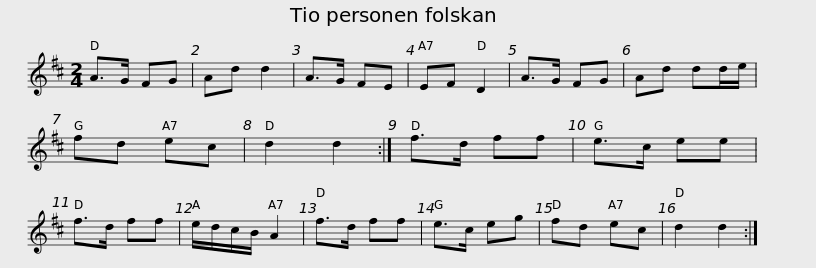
X:1
L:1/8
M:2/4
I:linebreak $
K:D
V:1 treble
V:1
 A>G FG | Ad d2 | A>G FE | EF D2 | A>G FG | %5
 Ad dd/e/ | fd ec | d2 d2 :| f>d ff | e>c ee |$ %10
 f>d ff | e/d/c/B/ A2 | f>d ff | e>c eg | fd ec | %15
 d2 d2 :| %16
